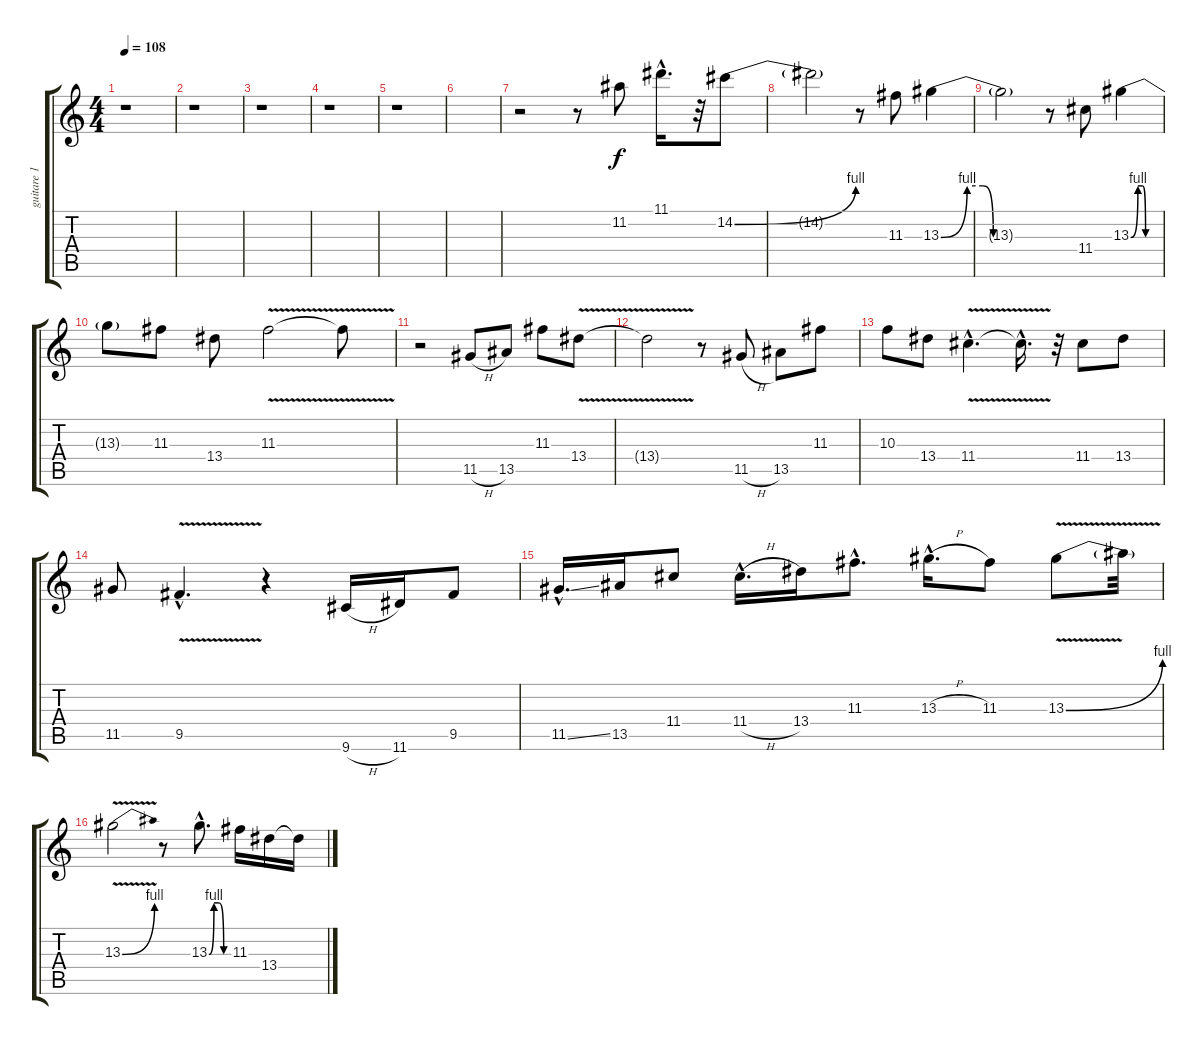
\track ("guitare 1" "guitare 1") {instrument electricguitarjazz}
\staff {score tabs}
\tuning (E4 B3 G3 D3 A2 E2) {hide}
\ts (4 4)
\tempo 108
\clef g2
\ks c
r.1{dy mf} |
r.1 |
r.1 |
r.1 |
r.1 |
|
r.2 r.8 11.2.8{dy f} 11.1{hac}.16{d} r.32 14.2{be (bend 0 0 60 4)}.8 |
14.2{t}.2 r.8 11.3.8 13.3{be (custom 0 0 15 4 24 4 30 0 60 0)}.4 |
13.3{t}.2 r.8 11.4.8 13.3{be (custom 0 0 15 4 25 4 31 0 60 0)}.4 |
13.3{t}.8 11.3.8 13.4.8 11.3{v}.2 11.3{t}.8 |
r.2 11.5{h}.8 13.5.8 11.3.8 13.4{v}.8 |
13.4{t}.2 r.8 11.5{h}.8 13.5.8 11.3.8 |
10.3.8 13.4.8 11.4{v hac}.4{d} 11.4{hac t}.16{d} r.32 11.4.8 13.4.8 |
11.5.8 9.5{v hac}.4{d} r.4 9.6{h}.16 11.6.16 9.5.8 |
11.5{ss hac}.16{d} 13.5.16 11.4.8 11.4{h hac}.16{d} 13.4.16 11.3{hac}.8{d} 13.3{h hac}.16{d} 11.3.8 13.3{be (bend 0 0 60 4) v}.8 13.3{t}.32 |
13.3{be (bend 0 0 60 4) v}.2 r.8 13.3{be (custom 0 0 15 4 30 4 45 0 60 0) hac}.8{d} 11.3.16 13.4.16 13.4{t}.16
